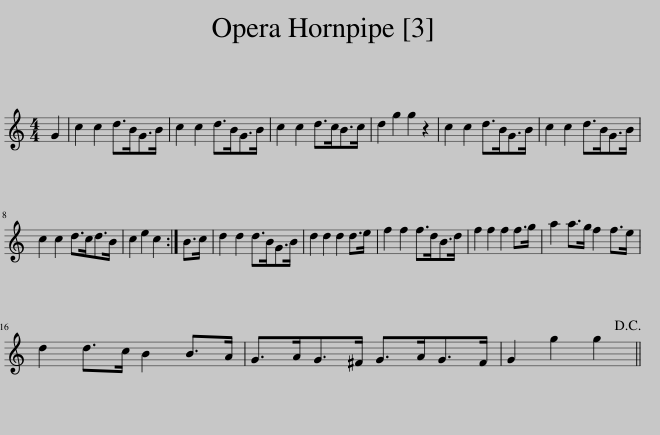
X:1
L:1/8
M:4/4
I:linebreak $
K:C
V:1 treble
V:1
 G2 | c2 c2 d>BG>B | c2 c2 d>BG>B | c2 c2 d>cB>c | d2 g2 g2 z2 | %5
 c2 c2 d>BG>B | c2 c2 d>BG>B |$ c2 c2 d>cd>B | c2 e2 c2 :| B>c | %10
 d2 d2 d>BG>B | d2 d2 d2 d>e | f2 f2 f>dB>d | f2 f2 f2 f>g | a2 a>g f2 f>e |$ %15
 d2 d>c B2 B>A | G>AG>^F G>AG>F | G2 g2 g2!D.C.! || %18
